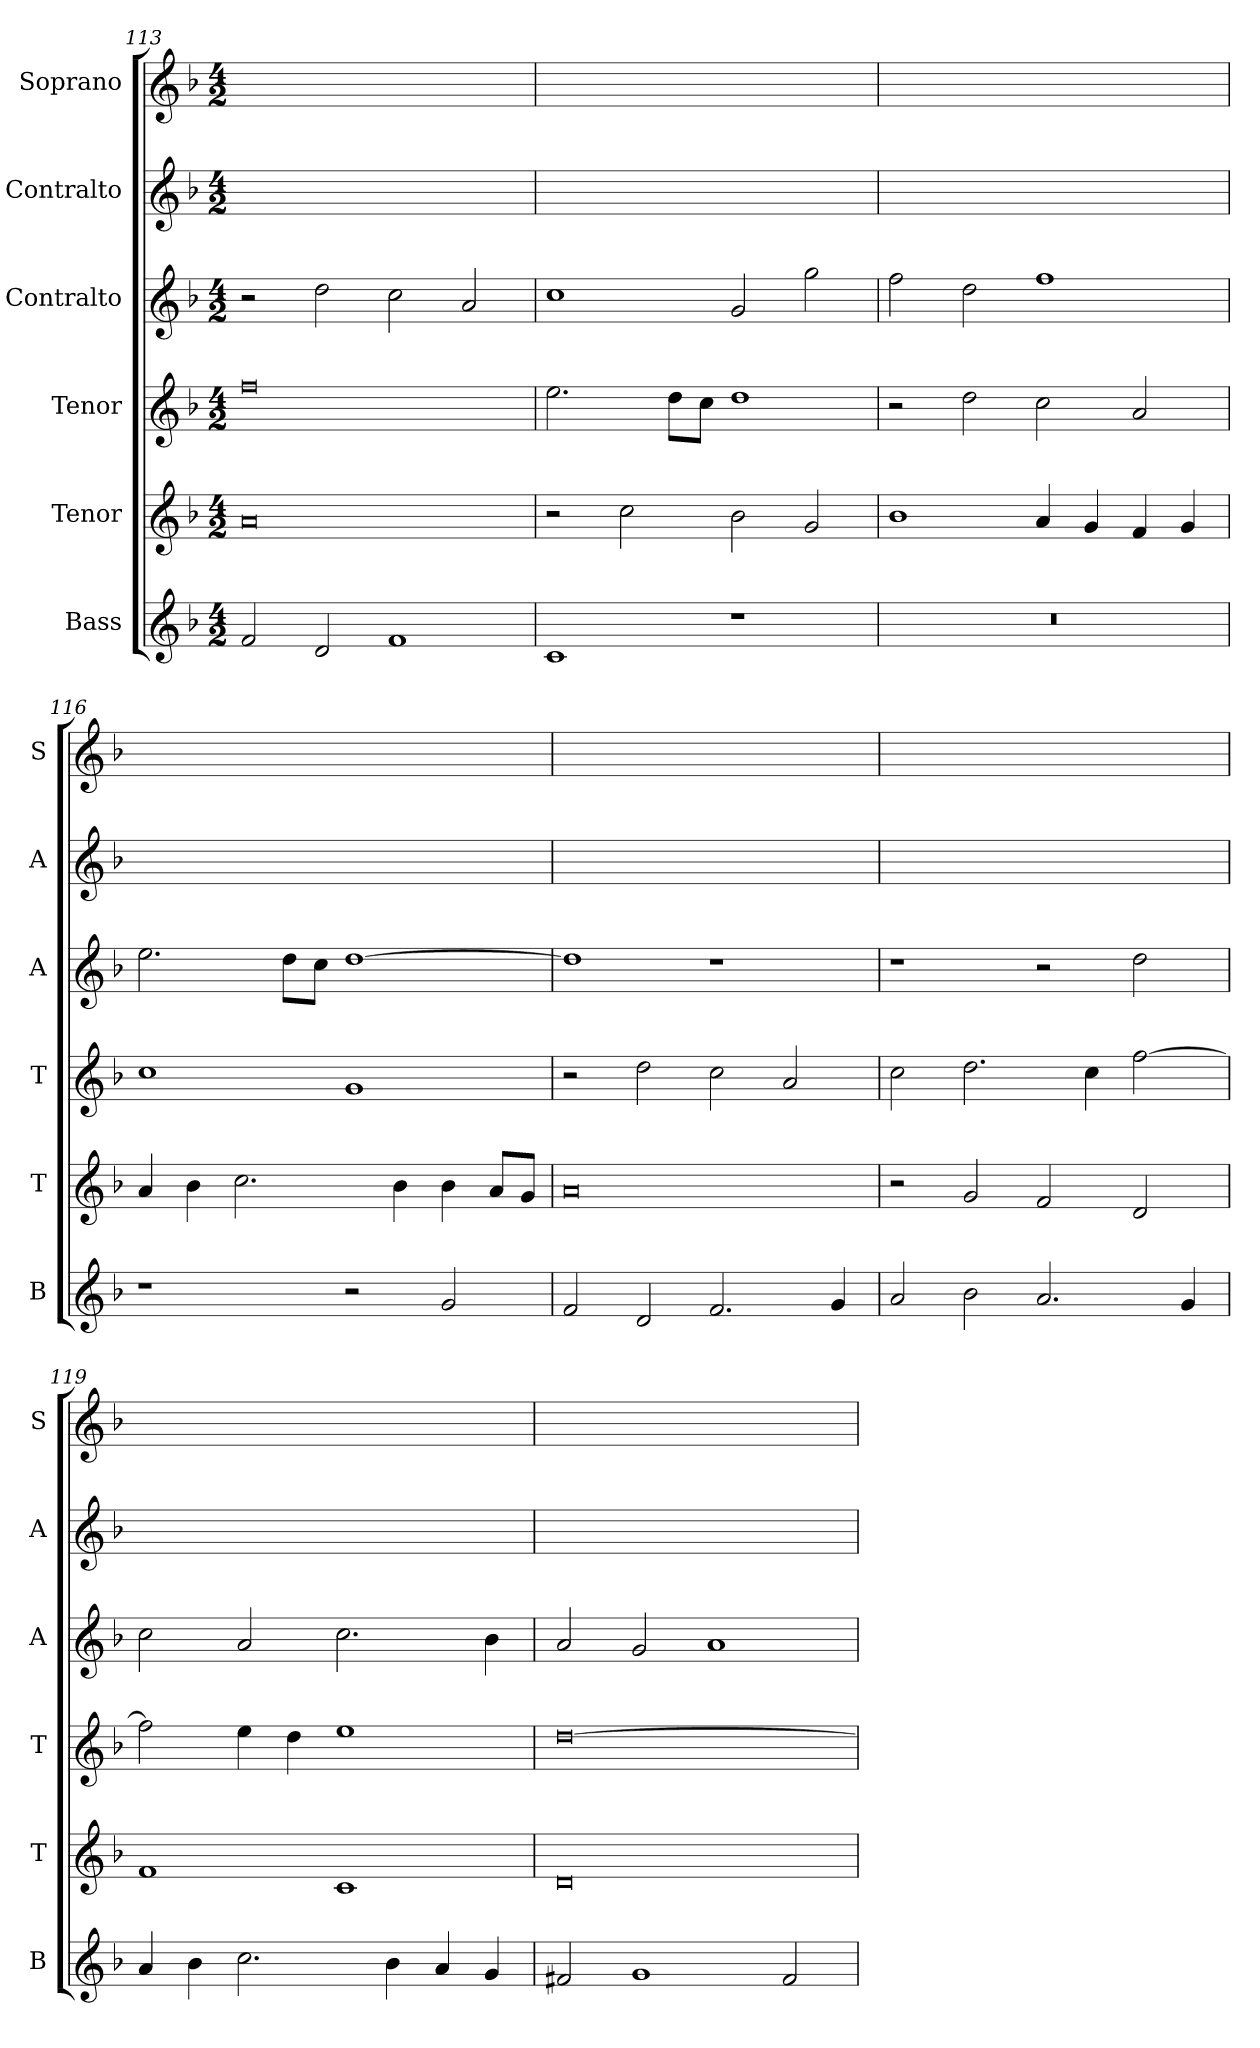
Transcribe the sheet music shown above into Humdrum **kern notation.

**kern	**kern	**kern	**kern	**kern	**kern
*part6	*part5	*part4	*part3	*part2	*part1
*staff6	*staff5	*staff4	*staff3	*staff2	*staff1
*I"Bass	*I"Tenor	*I"Tenor	*I"Contralto	*I"Contralto	*I"Soprano
*I'B	*I'T	*I'T	*I'A	*I'A	*I'S
*clefG2	*clefG2	*clefG2	*clefG2	*clefG2	*clefG2
*k[b-]	*k[b-]	*k[b-]	*k[b-]	*k[b-]	*k[b-]
*F:ion	*F:ion	*F:ion	*F:ion	*F:ion	*F:ion
*M4/2	*M4/2	*M4/2	*M4/2	*M4/2	*M4/2
=113	=113	=113	=113	=113	=113
2f	0a	0ff	2r	0ryy	0ryy
2d	.	.	2dd	.	.
1f	.	.	2cc	.	.
.	.	.	2a	.	.
=114	=114	=114	=114	=114	=114
1c	2r	2.ee	1cc	0ryy	0ryy
.	2cc	.	.	.	.
.	.	8dd\L	.	.	.
.	.	8cc\J	.	.	.
1r	2b-	1dd	2g	.	.
.	2g	.	2gg	.	.
=115	=115	=115	=115	=115	=115
0r	1b-	2r	2ff	0ryy	0ryy
.	.	2dd	2dd	.	.
.	4a	2cc	1ff	.	.
.	4g	.	.	.	.
.	4f	2a	.	.	.
.	4g	.	.	.	.
=116	=116	=116	=116	=116	=116
1r	4a	1cc	2.ee	0ryy	0ryy
.	4b-	.	.	.	.
.	2.cc	.	.	.	.
.	.	.	8dd\L	.	.
.	.	.	8cc\J	.	.
2r	.	1g	[1dd	.	.
.	4b-	.	.	.	.
2g	4b-	.	.	.	.
.	8a/L	.	.	.	.
.	8g/J	.	.	.	.
=117	=117	=117	=117	=117	=117
2f	0a	2r	1dd]	0ryy	0ryy
2d	.	2dd	.	.	.
2.f	.	2cc	1r	.	.
.	.	2a	.	.	.
4g	.	.	.	.	.
=118	=118	=118	=118	=118	=118
2a	2r	2cc	1r	0ryy	0ryy
2b-	2g	2.dd	.	.	.
2.a	2f	.	2r	.	.
.	.	4cc	.	.	.
.	2d	[2ff	2dd	.	.
4g	.	.	.	.	.
=119	=119	=119	=119	=119	=119
4a	1f	2ff]	2cc	0ryy	0ryy
4b-	.	.	.	.	.
2.cc	.	4ee	2a	.	.
.	.	4dd	.	.	.
.	1c	1ee	2.cc	.	.
4b-	.	.	.	.	.
4a	.	.	.	.	.
4g	.	.	4b-	.	.
=120	=120	=120	=120	=120	=120
2f#X	0d	[0dd	2a	0ryy	0ryy
1g	.	.	2g	.	.
.	.	.	1a	.	.
2f#	.	.	.	.	.
=	=	=	=	=	=
*-	*-	*-	*-	*-	*-
